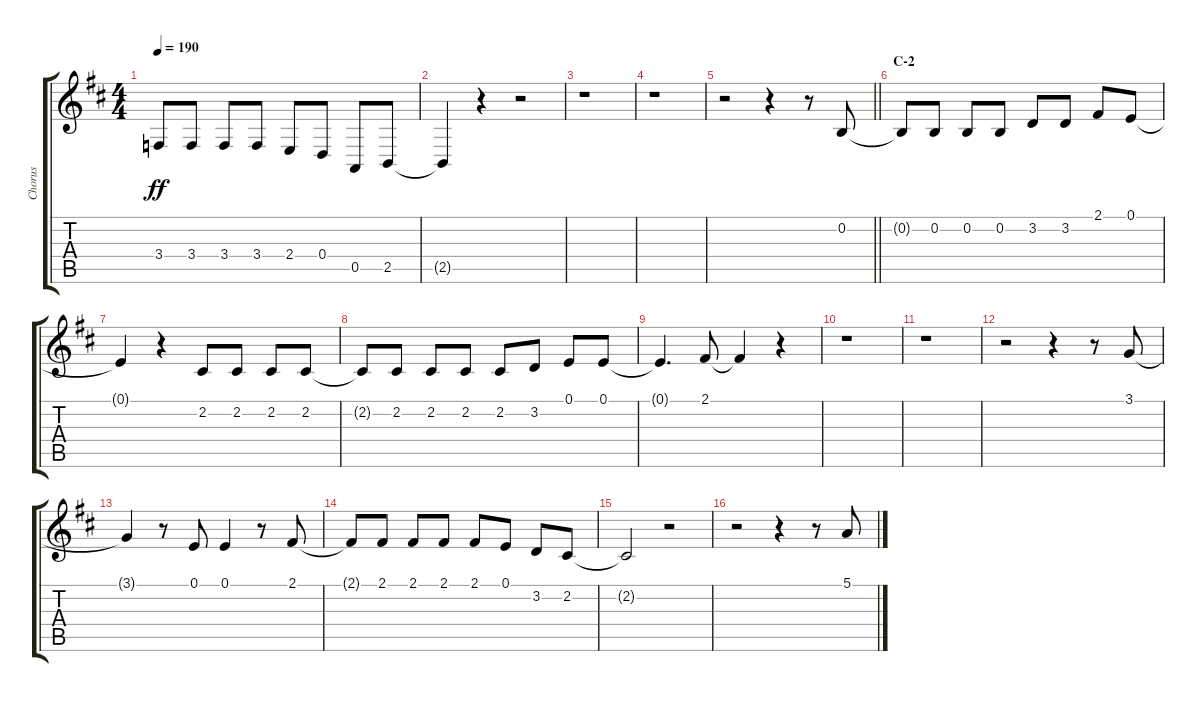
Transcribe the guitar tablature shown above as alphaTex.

\track ("Chorus" "Chorus") {instrument voiceoohs}
\staff {score tabs}
\tuning (E4 B3 G3 D3 A2 E2) {hide}
\ts (4 4)
\tempo 190
\clef g2
\ks d
3.4{t}.8{dy ff} 3.4.8 3.4.8 3.4.8 2.4.8 0.4.8 0.5.8 2.5.8 |
2.5{t}.4 r.4 r.2 |
r.1 |
r.1 |
\barLineRight lightlight
r.2 r.4 r.8 0.2.8 |
\section ("" "C-2")
0.2{t}.8 0.2.8 0.2.8 0.2.8 3.2.8 3.2.8 2.1.8 0.1.8 |
0.1{t}.4 r.4 2.2.8 2.2.8 2.2.8 2.2.8 |
2.2{t}.8 2.2.8 2.2.8 2.2.8 2.2.8 3.2.8 0.1.8 0.1.8 |
0.1{t}.4{d} 2.1.8 2.1{t}.4 r.4 |
r.1 |
r.1 |
r.2 r.4 r.8 3.1.8 |
3.1{t}.4 r.8 0.1.8 0.1.4 r.8 2.1.8 |
2.1{t}.8 2.1.8 2.1.8 2.1.8 2.1.8 0.1.8 3.2.8 2.2.8 |
2.2{t}.2 r.2 |
r.2 r.4 r.8 5.1.8
